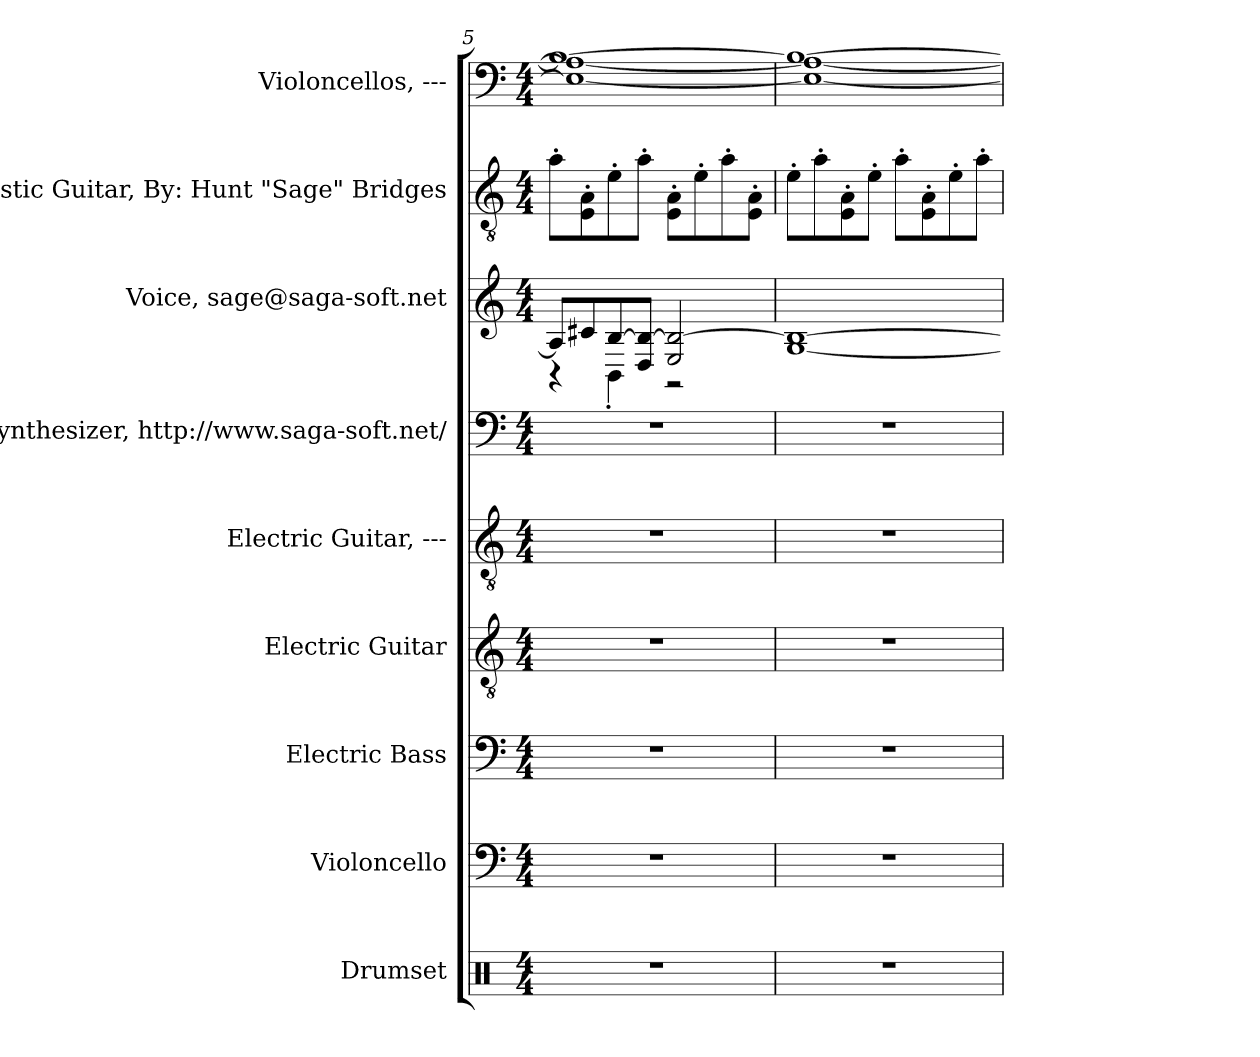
**kern	**kern	**kern	**kern	**kern	**kern	**kern	**kern	**kern
*part9	*part8	*part7	*part6	*part5	*part4	*part3	*part2	*part1
*staff9	*staff8	*staff7	*staff6	*staff5	*staff4	*staff3	*staff2	*staff1
*I"Drumset	*I"Violoncello	*I"Electric Bass	*I"Electric Guitar	*I"Electric Guitar, ---	*I"Saw Synthesizer, http://www.saga-soft.net/	*I"Voice, sage@saga-soft.net	*I"Acoustic Guitar, By: Hunt &quot;Sage&quot; Bridges	*I"Violoncellos, ---
*I'D. Set	*I'Vc.	*I'El. B.	*I'El. Guit.	*I'El. Guit.	*I'Synth.	*I'Vo.	*I'Guit.	*I'Vcs.
*clefX	*clefF4	*clefF4	*clefGv2	*clefGv2	*clefF4	*clefG2	*clefGv2	*clefF4
*	*	*ITrd7c12	*	*	*	*	*	*
*k[]	*k[]	*k[]	*k[]	*k[]	*k[]	*k[]	*k[]	*k[]
*M4/4	*M4/4	*M4/4	*M4/4	*M4/4	*M4/4	*M4/4	*M4/4	*M4/4
=5	=5	=5	=5	=5	=5	=5	=5	=5
*	*	*	*	*	*	*^	*	*^
1r	1r	1r	1r	1r	1r	8A/L]	4r	8a'\L	1B_	1E_ 1A_
.	.	.	.	.	.	8c#X/	.	8E\' 8A\'	.	.
.	.	.	.	.	.	[8B/	4BB'\	8e'\	.	.
.	.	.	.	.	.	8D/ 8B/_J	.	8a'\J	.	.
.	.	.	.	.	.	2E/ 2B/_	2r	8E\' 8A\'L	.	.
.	.	.	.	.	.	.	.	8e'\	.	.
.	.	.	.	.	.	.	.	8a'\	.	.
.	.	.	.	.	.	.	.	8E\' 8A\'J	.	.
=6	=6	=6	=6	=6	=6	=6	=6	=6	=6	=6
1r	1r	1r	1r	1r	1r	1B_	[1G	8e'\L	1B_	1E_ 1A_
.	.	.	.	.	.	.	.	8a'\	.	.
.	.	.	.	.	.	.	.	8E\' 8A\'	.	.
.	.	.	.	.	.	.	.	8e'\J	.	.
.	.	.	.	.	.	.	.	8a'\L	.	.
.	.	.	.	.	.	.	.	8E\' 8A\'	.	.
.	.	.	.	.	.	.	.	8e'\	.	.
.	.	.	.	.	.	.	.	8a'\J	.	.
*	*	*	*	*	*	*v	*v	*	*v	*v
=	=	=	=	=	=	=	=	=
*-	*-	*-	*-	*-	*-	*-	*-	*-
